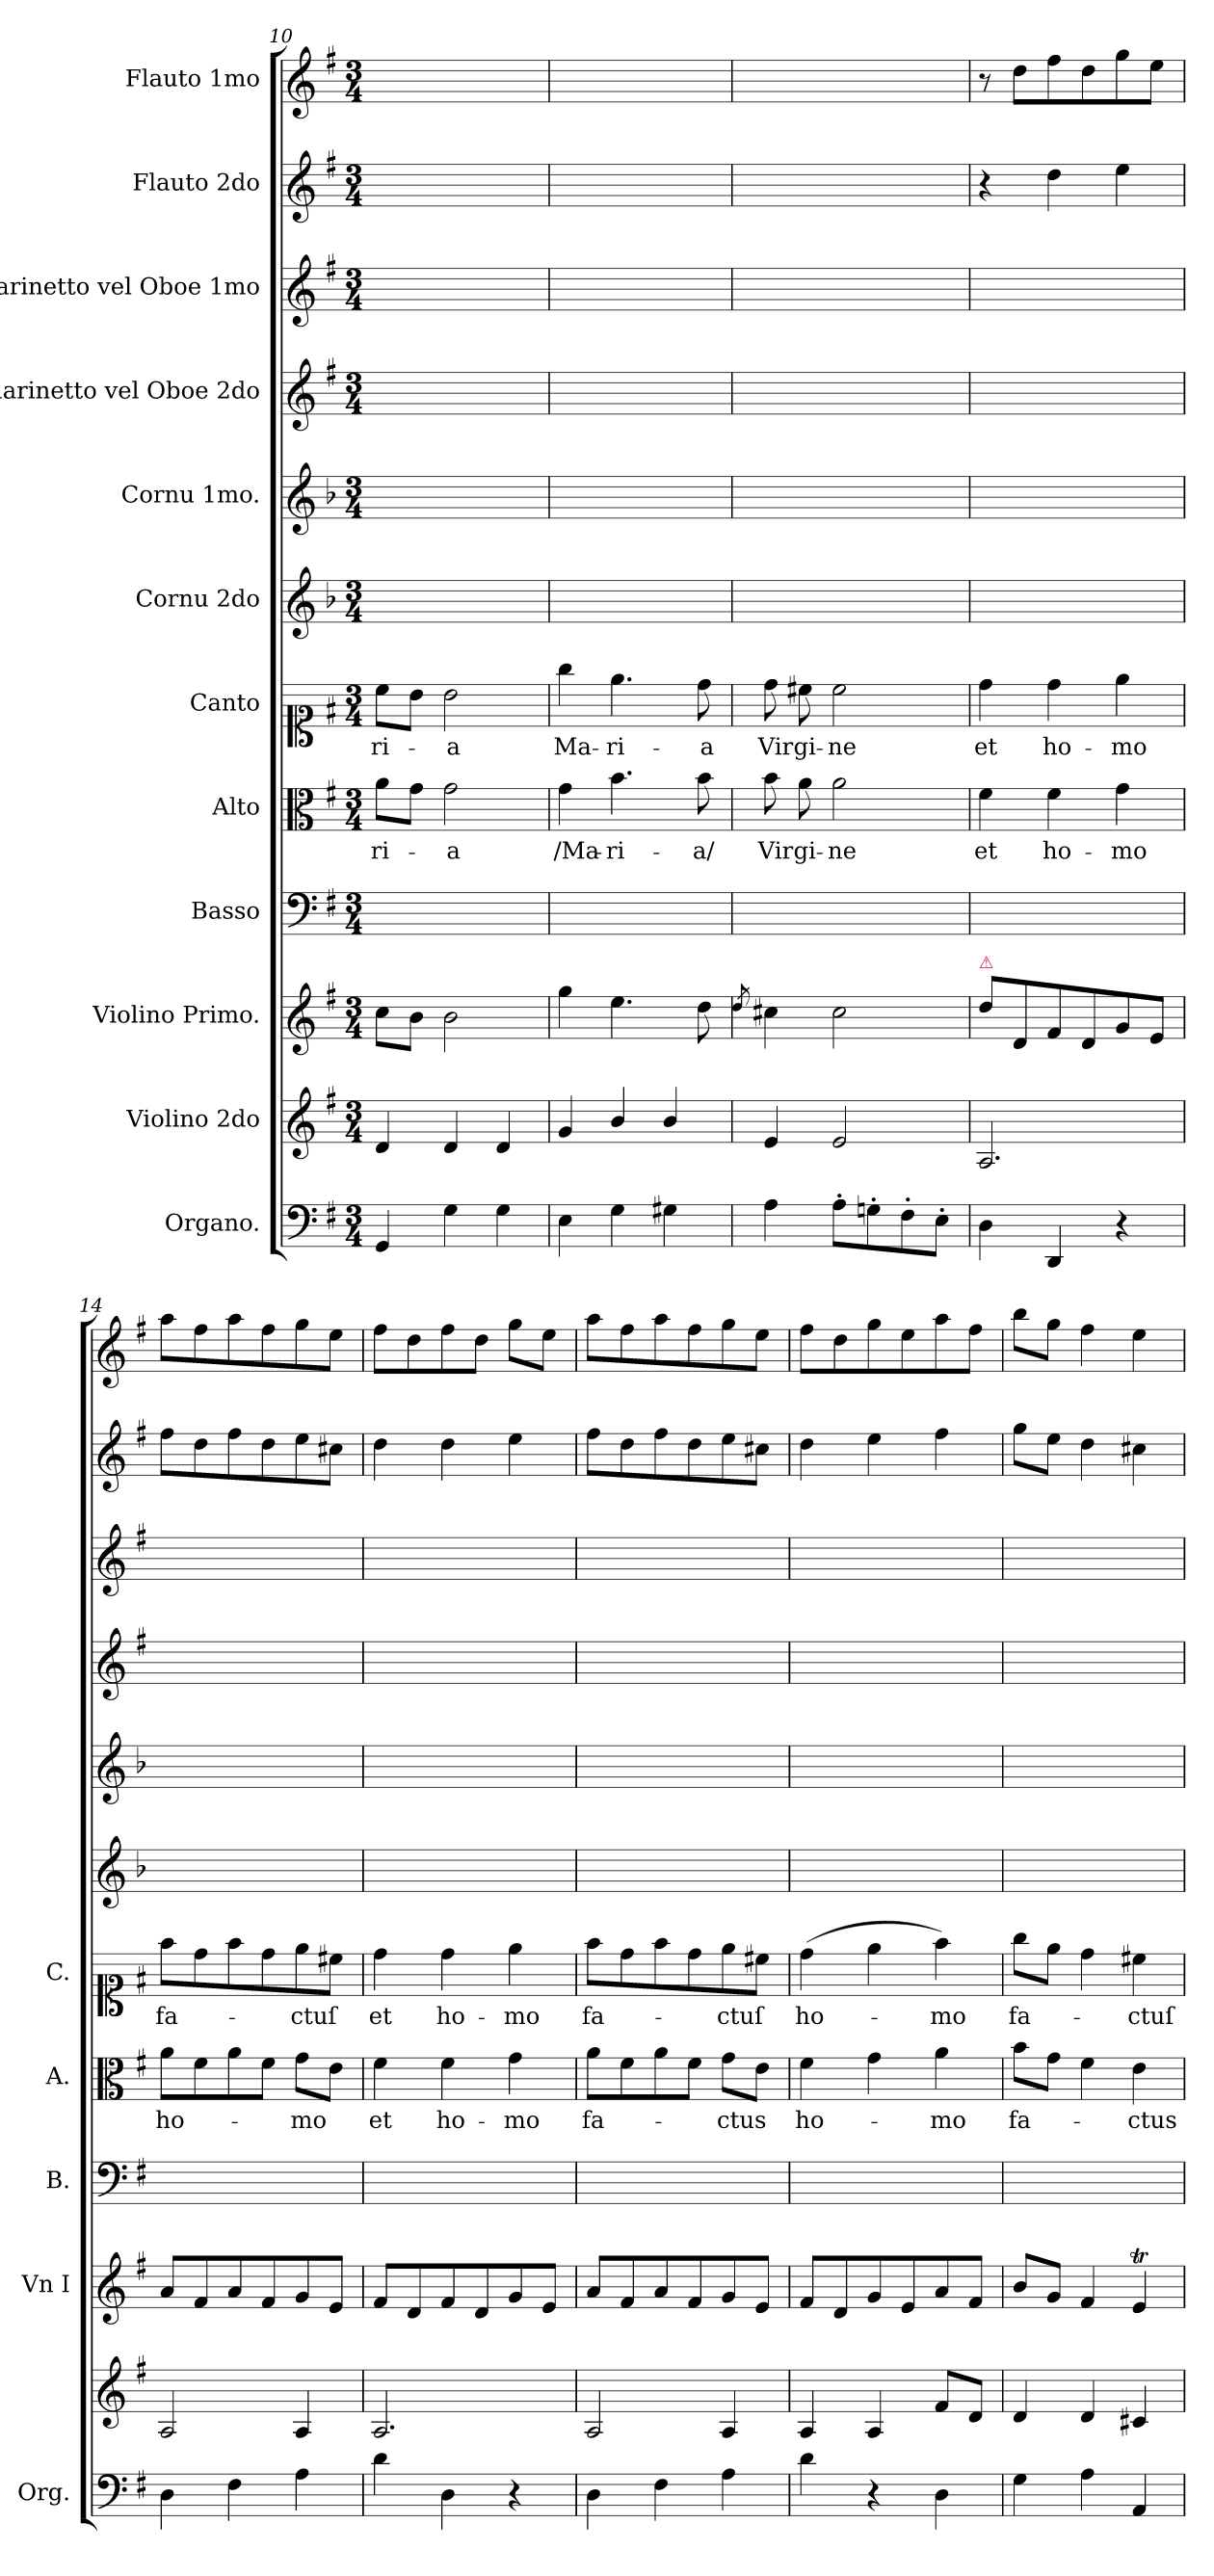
**kern	**kern	**kern	**kern	**kern	**text	**kern	**text	**kern	**kern	**kern	**kern	**kern	**kern
*part12	*part11	*part10	*part9	*part8	*part8	*part7	*part7	*part6	*part5	*part4	*part3	*part2	*part1
*staff12	*staff11	*staff10	*staff9	*staff8	*staff8	*staff7	*staff7	*staff6	*staff5	*staff4	*staff3	*staff2	*staff1
*I"Organo.	*I"Violino 2do	*I"Violino Primo.	*I"Basso	*I"Alto	*	*I"Canto	*	*I"Cornu 2do	*I"Cornu 1mo.	*I"Clarinetto vel Oboe 2do	*I"Clarinetto vel Oboe 1mo	*I"Flauto 2do	*I"Flauto 1mo
*I'Org.	*	*I'Vn I	*I'B.	*I'A.	*	*I'C.	*	*	*	*	*	*	*
*clefF4	*clefG2	*clefG2	*clefF4	*clefC3	*	*clefC1	*	*clefG2	*clefG2	*clefG2	*clefG2	*clefG2	*clefG2
*	*	*	*	*	*	*	*	*ITrd-1c-2	*ITrd-1c-2	*	*	*	*
*k[f#]	*k[f#]	*k[f#]	*k[f#]	*k[f#]	*	*k[f#]	*	*k[f#]	*k[f#]	*k[f#]	*k[f#]	*k[f#]	*k[f#]
*G:	*G:	*G:	*G:	*G:	*	*G:	*	*G:	*G:	*G:	*G:	*G:	*G:
*M3/4	*M3/4	*M3/4	*M3/4	*M3/4	*	*M3/4	*	*M3/4	*M3/4	*M3/4	*M3/4	*M3/4	*M3/4
=10	=10	=10	=10	=10	=10	=10	=10	=10	=10	=10	=10	=10	=10
4GG/	4d/	8cc\L	2.ryy	8a\L	-ri-	8cc\L	-ri-	2.ryy	2.ryy	2.ryy	2.ryy	2.ryy	2.ryy
.	.	8b\J	.	8g\J	.	8b\J	.	.	.	.	.	.	.
4G\	4d/	2b\	.	2g\	-a	2b\	-a	.	.	.	.	.	.
4G\	4d/	.	.	.	.	.	.	.	.	.	.	.	.
=11	=11	=11	=11	=11	=11	=11	=11	=11	=11	=11	=11	=11	=11
4E\	4g/	4gg\	2.ryy	4g\	/Ma-	4gg\	Ma-	2.ryy	2.ryy	2.ryy	2.ryy	2.ryy	2.ryy
4G\	4b/	4.ee\	.	4.b\	-ri-	4.ee\	-ri-	.	.	.	.	.	.
4G#X\	4b/	.	.	.	.	.	.	.	.	.	.	.	.
.	.	8dd\	.	8b\	-a/	8dd\	-a	.	.	.	.	.	.
=12	=12	=12	=12	=12	=12	=12	=12	=12	=12	=12	=12	=12	=12
.	.	8qdd/	.	.	.	.	.	.	.	.	.	.	.
4A\	4e/	4cc#X\	2.ryy	8b\	Vir-	8dd\	Vir-	2.ryy	2.ryy	2.ryy	2.ryy	2.ryy	2.ryy
.	.	.	.	8a\	-gi-	8cc#X\	-gi-	.	.	.	.	.	.
8A'\L	2e/	2cc#\	.	2a\	-ne	2cc#\	-ne	.	.	.	.	.	.
8Gn'\	.	.	.	.	.	.	.	.	.	.	.	.	.
8F#'\	.	.	.	.	.	.	.	.	.	.	.	.	.
8E'\J	.	.	.	.	.	.	.	.	.	.	.	.	.
=13	=13	=13	=13	=13	=13	=13	=13	=13	=13	=13	=13	=13	=13
!	!	!LO:TX:a:color=crimson:t=⚠	!	!	!	!	!	!	!	!	!	!	!
4D\	2.A/	8dd\L	2.ryy	4f#\	et	4dd\	et	2.ryy	2.ryy	2.ryy	2.ryy	4r	8r
.	.	8d/	.	.	.	.	.	.	.	.	.	.	8dd\L
4DD/	.	8f#/	.	4f#\	ho-	4dd\	ho-	.	.	.	.	4dd\	8ff#\
.	.	8d/	.	.	.	.	.	.	.	.	.	.	8dd\
4r	.	8g/	.	4g\	-mo	4ee\	-mo	.	.	.	.	4ee\	8gg\
.	.	8e/J	.	.	.	.	.	.	.	.	.	.	8ee\J
=14	=14	=14	=14	=14	=14	=14	=14	=14	=14	=14	=14	=14	=14
4D\	2A/	8a/L	2.ryy	8a\L	ho-	8ff#\L	fa-	2.ryy	2.ryy	2.ryy	2.ryy	8ff#\L	8aa\L
.	.	8f#/	.	8f#\	.	8dd\	.	.	.	.	.	8dd\	8ff#\
4F#\	.	8a/	.	8a\	.	8ff#\	.	.	.	.	.	8ff#\	8aa\
.	.	8f#/	.	8f#\J	.	8dd\	.	.	.	.	.	8dd\	8ff#\
4A\	4A/	8g/	.	8g\L	-mo	8ee\	-ctuſ	.	.	.	.	8ee\	8gg\
.	.	8e/J	.	8e\J	.	8cc#X\J	.	.	.	.	.	8cc#X\J	8ee\J
=15	=15	=15	=15	=15	=15	=15	=15	=15	=15	=15	=15	=15	=15
4d\	2.A/	8f#/L	2.ryy	4f#\	et	4dd\	et	2.ryy	2.ryy	2.ryy	2.ryy	4dd\	8ff#\L
.	.	8d/	.	.	.	.	.	.	.	.	.	.	8dd\
4D\	.	8f#/	.	4f#\	ho-	4dd\	ho-	.	.	.	.	4dd\	8ff#\
.	.	8d/	.	.	.	.	.	.	.	.	.	.	8dd\J
4r	.	8g/	.	4g\	-mo	4ee\	-mo	.	.	.	.	4ee\	8gg\L
.	.	8e/J	.	.	.	.	.	.	.	.	.	.	8ee\J
=16	=16	=16	=16	=16	=16	=16	=16	=16	=16	=16	=16	=16	=16
4D\	2A/	8a/L	2.ryy	8a\L	fa-	8ff#\L	fa-	2.ryy	2.ryy	2.ryy	2.ryy	8ff#\L	8aa\L
.	.	8f#/	.	8f#\	.	8dd\	.	.	.	.	.	8dd\	8ff#\
4F#\	.	8a/	.	8a\	.	8ff#\	.	.	.	.	.	8ff#\	8aa\
.	.	8f#/	.	8f#\J	.	8dd\	.	.	.	.	.	8dd\	8ff#\
4A\	4A/	8g/	.	8g\L	-ctus	8ee\	-ctuſ	.	.	.	.	8ee\	8gg\
.	.	8e/J	.	8e\J	.	8cc#X\J	.	.	.	.	.	8cc#X\J	8ee\J
=17	=17	=17	=17	=17	=17	=17	=17	=17	=17	=17	=17	=17	=17
4d\	4A/	8f#/L	2.ryy	4f#\	ho-	(4dd\	ho-	2.ryy	2.ryy	2.ryy	2.ryy	4dd\	8ff#\L
.	.	8d/	.	.	.	.	.	.	.	.	.	.	8dd\
4r	4A/	8g/	.	4g\	.	4ee\	.	.	.	.	.	4ee\	8gg\
.	.	8e/	.	.	.	.	.	.	.	.	.	.	8ee\
4D\	8f#/L	8a/	.	4a\	-mo	4ff#\)	-mo	.	.	.	.	4ff#\	8aa\
.	8d/J	8f#/J	.	.	.	.	.	.	.	.	.	.	8ff#\J
=18	=18	=18	=18	=18	=18	=18	=18	=18	=18	=18	=18	=18	=18
4G\	4d/	8b/L	2.ryy	8b\L	fa-	8gg\L	fa-	2.ryy	2.ryy	2.ryy	2.ryy	8gg\L	8bb\L
.	.	8g/J	.	8g\J	.	8ee\J	.	.	.	.	.	8ee\J	8gg\J
4A\	4d/	4f#/	.	4f#\	.	4dd\	.	.	.	.	.	4dd\	4ff#\
4AA/	4c#X/	4eT/	.	4e\	-ctus	4cc#X\	-ctuſ	.	.	.	.	4cc#X\	4ee\
=	=	=	=	=	=	=	=	=	=	=	=	=	=
*-	*-	*-	*-	*-	*-	*-	*-	*-	*-	*-	*-	*-	*-
